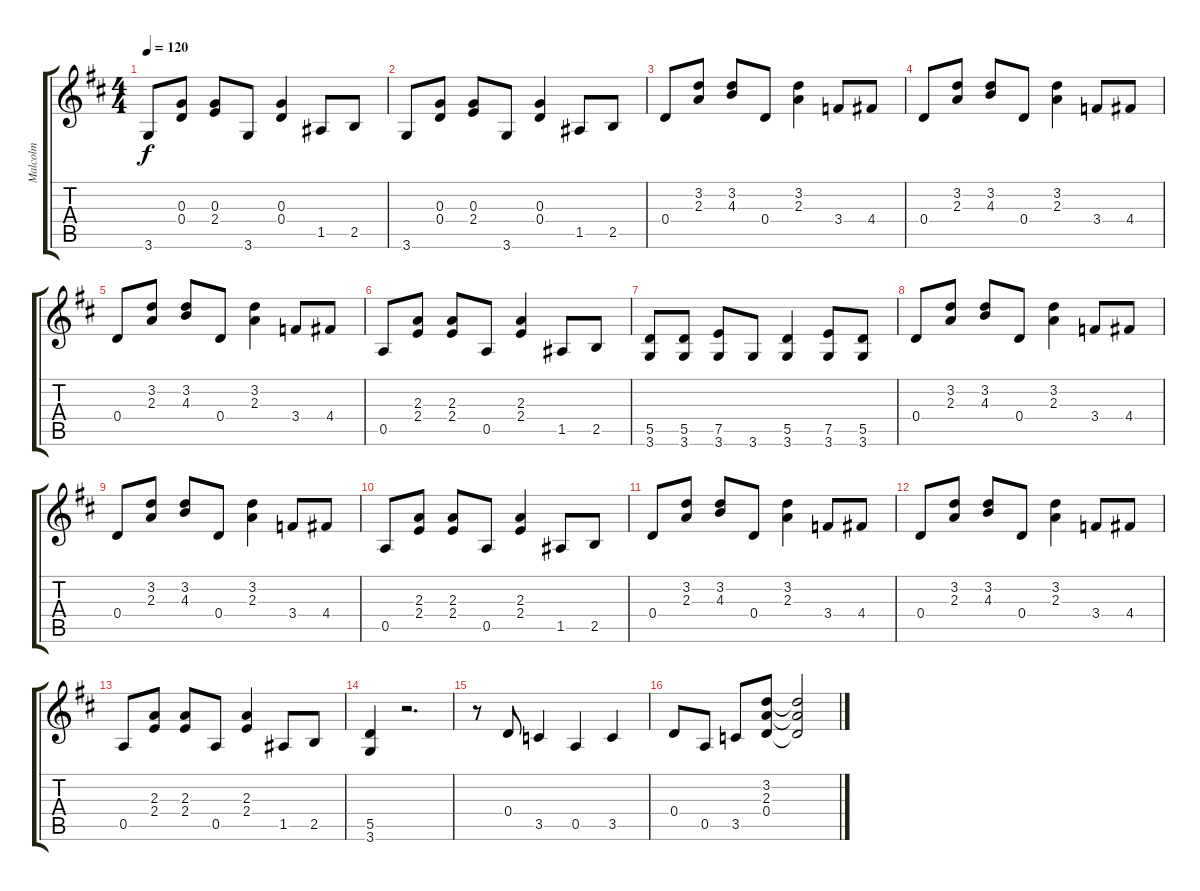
\track ("Malcolm" "Malcolm") {instrument overdrivenguitar}
\staff {score tabs}
\tuning (E4 B3 G3 D3 A2 E2) {hide}
\ts (4 4)
\tempo 120
\clef g2
\ks d
3.6.8{dy f} (0.3 0.4).8 (0.3 2.4).8 3.6.8 (0.3 0.4).4 1.5.8 2.5.8 |
3.6.8 (0.3 0.4).8 (0.3 2.4).8 3.6.8 (0.3 0.4).4 1.5.8 2.5.8 |
0.4.8 (3.2 2.3).8 (3.2 4.3).8 0.4.8 (3.2 2.3).4 3.4.8 4.4.8 |
0.4.8 (3.2 2.3).8 (3.2 4.3).8 0.4.8 (3.2 2.3).4 3.4.8 4.4.8 |
0.4.8 (3.2 2.3).8 (3.2 4.3).8 0.4.8 (3.2 2.3).4 3.4.8 4.4.8 |
0.5.8 (2.3 2.4).8 (2.3 2.4).8 0.5.8 (2.3 2.4).4 1.5.8 2.5.8 |
(5.5 3.6).8 (5.5 3.6).8 (7.5 3.6).8 3.6.8 (5.5 3.6).4 (7.5 3.6).8 (5.5 3.6).8 |
0.4.8 (3.2 2.3).8 (3.2 4.3).8 0.4.8 (3.2 2.3).4 3.4.8 4.4.8 |
0.4.8 (3.2 2.3).8 (3.2 4.3).8 0.4.8 (3.2 2.3).4 3.4.8 4.4.8 |
0.5.8 (2.3 2.4).8 (2.3 2.4).8 0.5.8 (2.3 2.4).4 1.5.8 2.5.8 |
0.4.8 (3.2 2.3).8 (3.2 4.3).8 0.4.8 (3.2 2.3).4 3.4.8 4.4.8 |
0.4.8 (3.2 2.3).8 (3.2 4.3).8 0.4.8 (3.2 2.3).4 3.4.8 4.4.8 |
0.5.8 (2.3 2.4).8 (2.3 2.4).8 0.5.8 (2.3 2.4).4 1.5.8 2.5.8 |
(5.5 3.6).4 r.2{d} |
r.8 0.4.8 3.5.4 0.5.4 3.5.4 |
0.4.8 0.5.8 3.5.8 (3.2 2.3 0.4).8 (3.2{t} 2.3{t} 0.4{t}).2
